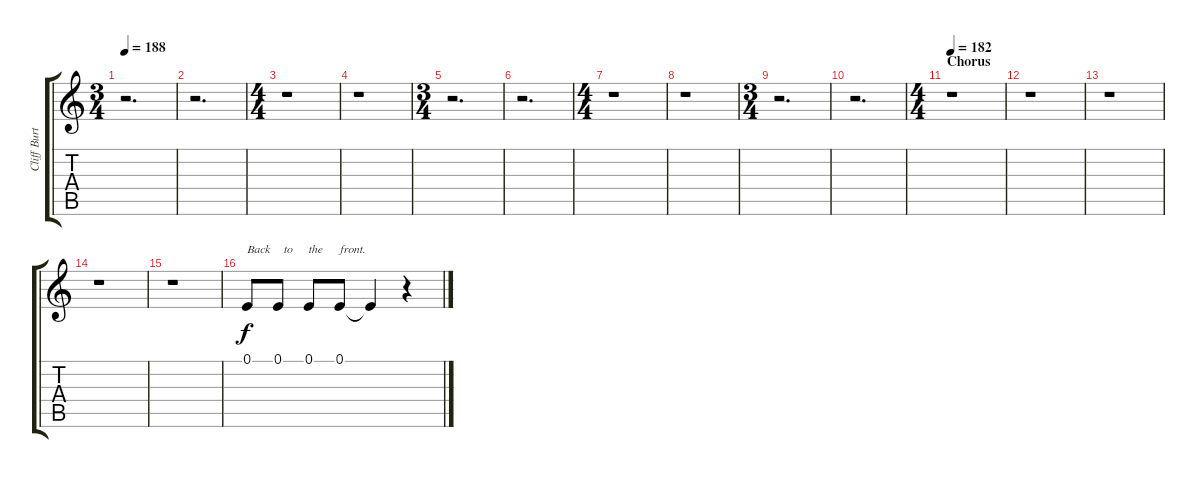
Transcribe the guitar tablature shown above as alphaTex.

\track ("Cliff Burton (Backing Vocals)" "Cliff Burt") {instrument tenorsax}
\staff {score tabs}
\tuning (E4 B3 G3 D3 A2 E2) {hide}
\ts (3 4)
\tempo 188
\clef g2
\ks c
r.2{d dy f} |
r.2{d} |
\ts (4 4)
r.1 |
r.1 |
\ts (3 4)
r.2{d} |
r.2{d} |
\ts (4 4)
r.1 |
r.1 |
\ts (3 4)
r.2{d} |
r.2{d} |
\ts (4 4)
\section ("" "Chorus")
\tempo 182
r.1 |
r.1 |
r.1 |
r.1 |
r.1 |
0.1.8{txt "Back"} 0.1.8{txt "  to "} 0.1.8{txt "the"} 0.1.8{txt "front."} 0.1{t}.4 r.4
